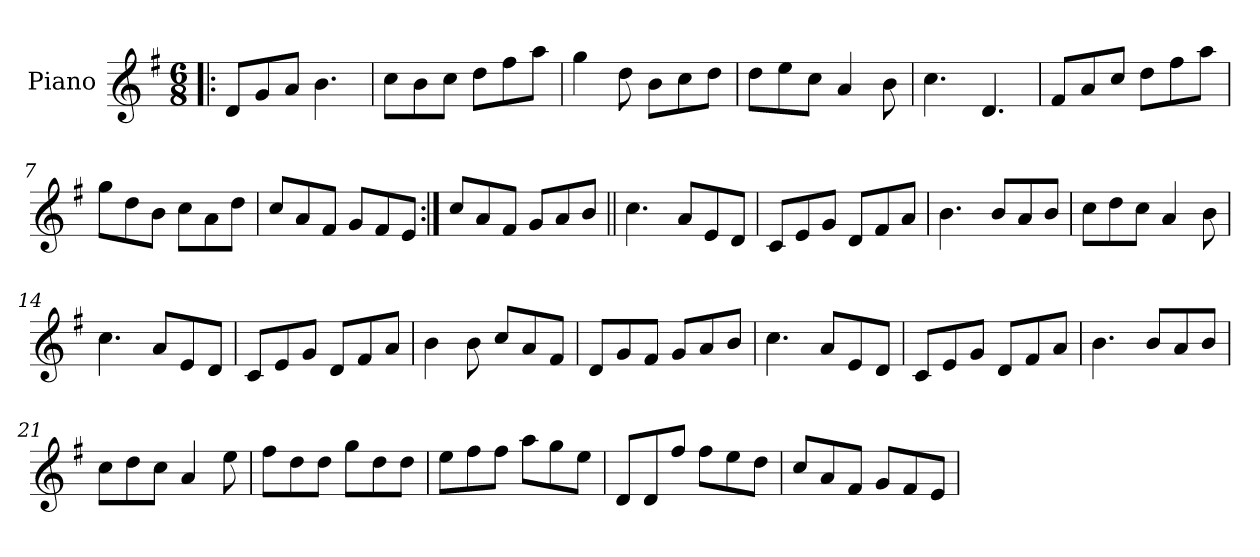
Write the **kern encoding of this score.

**kern
*part1
*staff1
*I"Piano
*I'Pno
*clefG2
*k[f#]
*G:
*M6/8
=1!|:
8d/L
8g/
8a/J
4.b\
=2
8cc\L
8b\
8cc\J
8dd\L
8ff#\
8aa\J
=3
4gg\
8dd\
8b\L
8cc\
8dd\J
=4
8dd\L
8ee\
8cc\J
4a/
8b\
=5
4.cc\
4.d/
=6
8f#/L
8a/
8cc/J
8dd\L
8ff#\
8aa\J
!!LO:LB:g=z
=7
8gg\L
8dd\
8b\J
8cc\L
8a\
8dd\J
=8
8cc/L
8a/
8f#/J
8g/L
8f#/
8e/J
=9:|!
8cc/L
8a/
8f#/J
8g/L
8a/
8b/J
=10||
4.cc\
8a/L
8e/
8d/J
=11
8c/L
8e/
8g/J
8d/L
8f#/
8a/J
=12
4.b\
8b/L
8a/
8b/J
!!LO:LB:g=z
=13
8cc\L
8dd\
8cc\J
4a/
8b\
=14
4.cc\
8a/L
8e/
8d/J
=15
8c/L
8e/
8g/J
8d/L
8f#/
8a/J
=16
4b\
8b\
8cc/L
8a/
8f#/J
=17
8d/L
8g/
8f#/J
8g/L
8a/
8b/J
=18
4.cc\
8a/L
8e/
8d/J
!!LO:LB:g=z
=19
8c/L
8e/
8g/J
8d/L
8f#/
8a/J
=20
4.b\
8b/L
8a/
8b/J
=21
8cc\L
8dd\
8cc\J
4a/
8ee\
=22
8ff#\L
8dd\
8dd\J
8gg\L
8dd\
8dd\J
=23
8ee\L
8ff#\
8ff#\J
8aa\L
8gg\
8ee\J
=24
8d/L
8d/
8ff#/J
8ff#\L
8ee\
8dd\J
!!LO:LB:g=z
=25
8cc/L
8a/
8f#/J
8g/L
8f#/
8e/J
=
*-
